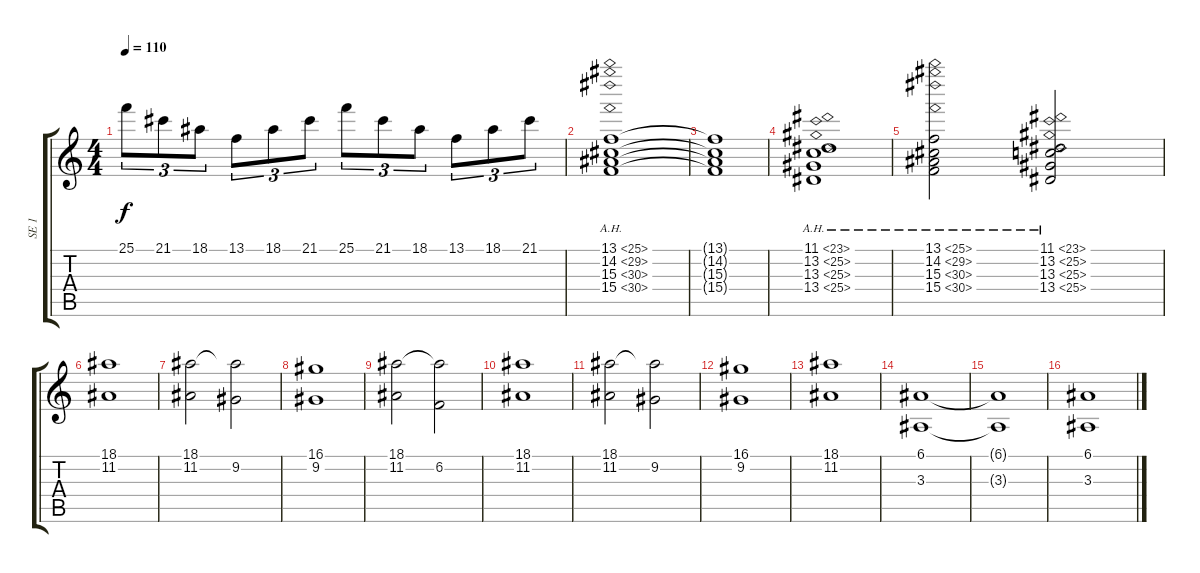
\track ("SE 1" "SE 1") {instrument stringensemble1}
\staff {score tabs}
\tuning (E4 B3 G3 D3 A2 E2) {hide}
\ts (4 4)
\tempo 110
\clef g2
\ks c
25.1.8{tu (3 2) dy f} 21.1.8{tu (3 2)} 18.1.8{tu (3 2)} 13.1.8{tu (3 2)} 18.1.8{tu (3 2)} 21.1.8{tu (3 2)} 25.1.8{tu (3 2)} 21.1.8{tu (3 2)} 18.1.8{tu (3 2)} 13.1.8{tu (3 2)} 18.1.8{tu (3 2)} 21.1.8{tu (3 2)} |
(13.1{ah 12} 14.2{ah 15} 15.3{ah 15} 15.4{ah 15}).1 |
(13.1{t} 14.2{t} 15.3{t} 15.4{t}).1 |
(11.1{ah 12} 13.2{ah 12} 13.3{ah 12} 13.4{ah 12}).1 |
(13.1{ah 12} 14.2{ah 15} 15.3{ah 15} 15.4{ah 15}).2 (11.1{ah 12} 13.2{ah 12} 13.3{ah 12} 13.4{ah 12}).2 |
\section ("" "")
(18.1 11.2).1 |
(18.1 11.2).2 (18.1{t} 9.2).2 |
(16.1 9.2).1 |
(18.1 11.2).2 (18.1{t} 6.2).2 |
(18.1 11.2).1 |
(18.1 11.2).2 (18.1{t} 9.2).2 |
(16.1 9.2).1 |
(18.1 11.2).1 |
(6.1 3.3).1 |
(6.1{t} 3.3{t}).1 |
(6.1 3.3).1
